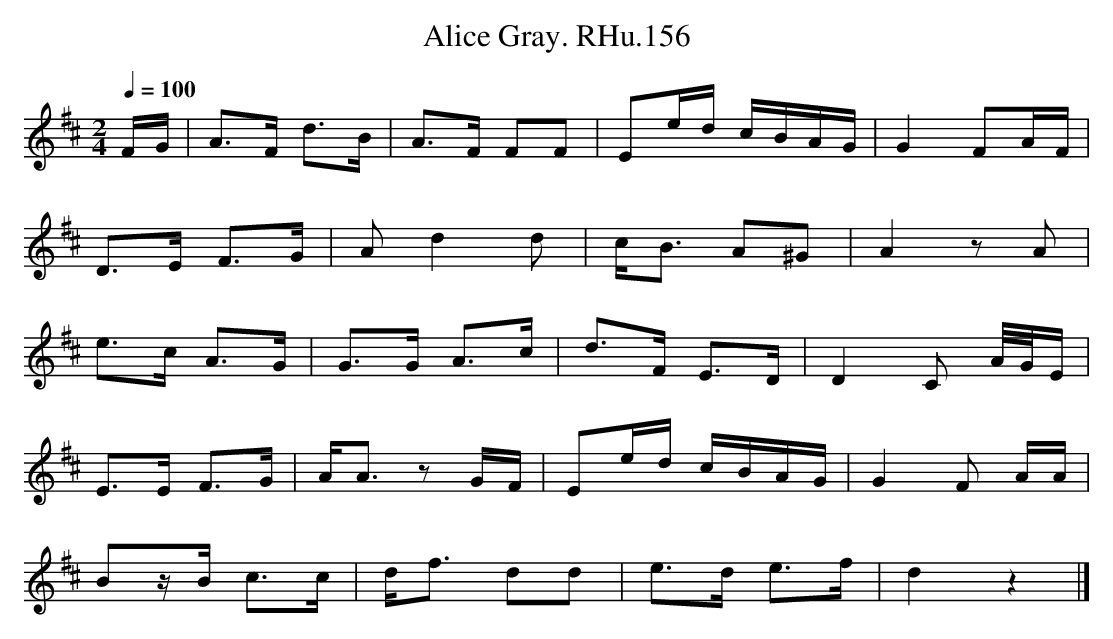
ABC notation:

X:1
T:Alice Gray. RHu.156
M:2/4
L:1/8
Q:1/4=100
K:D
F/G/|A>F d>B|A>F FF|Ee/d/ c/B/A/G/|G2FA/F/|
D>E F>G|Ad2d|c<B A^G|A2zA|
e>c A>G|G>G A>c|d>F E>D|D2C A/4G/4E/|
E>E F>G|A<A zG/F/|Ee/d/ c/B/A/G/|G2F A/A/|
Bz/B/ c>c|d<f dd|e>d e>f|d2z2|]
